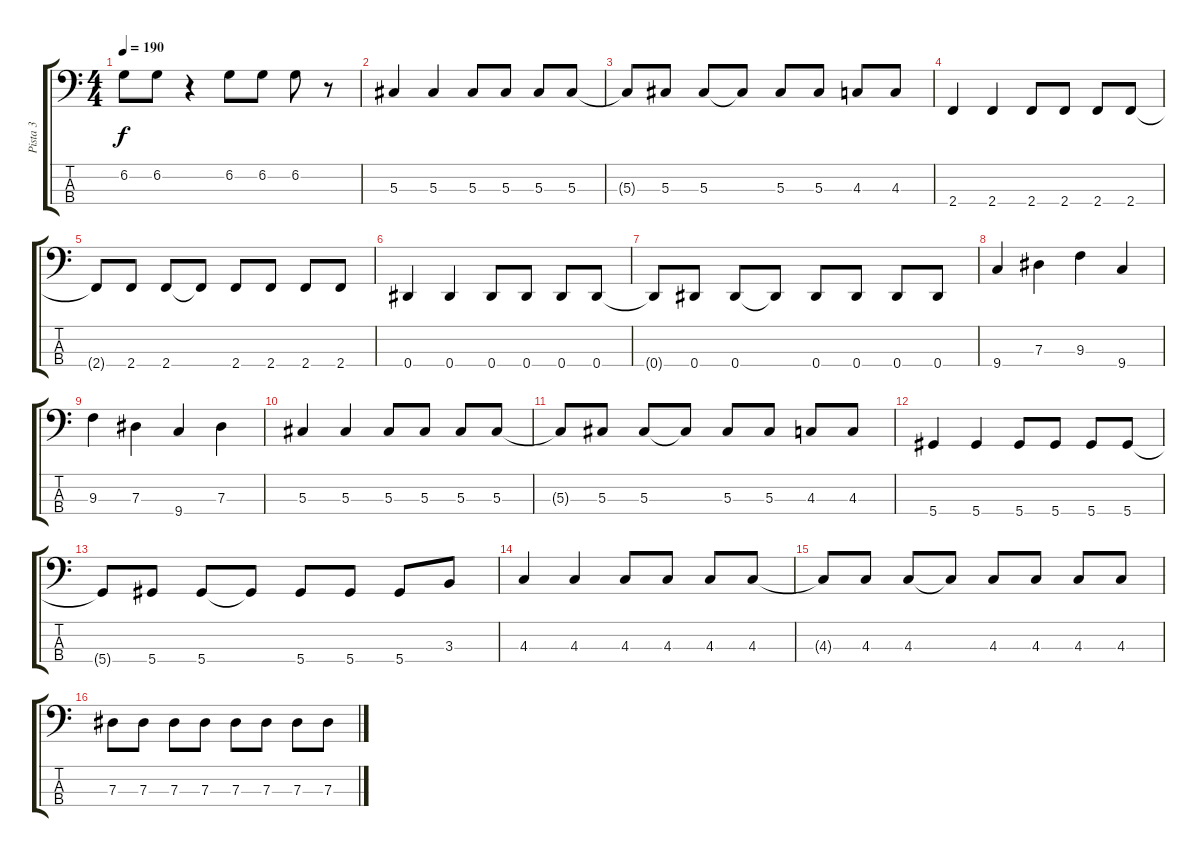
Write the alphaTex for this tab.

\track ("Pista 3" "Pista 3") {instrument electricbasspick}
\staff {score tabs}
\tuning (Gb2 Db2 Ab1 Eb1) {hide}
\ts (4 4)
\tempo 190
\clef f4
\ks c
6.2.8{dy f} 6.2.8 r.4 6.2.8 6.2.8 6.2.8 r.8 |
5.3.4 5.3.4 5.3.8 5.3.8 5.3.8 5.3.8 |
5.3{t}.8 5.3.8 5.3.8 5.3{t}.8 5.3.8 5.3.8 4.3.8 4.3.8 |
2.4.4 2.4.4 2.4.8 2.4.8 2.4.8 2.4.8 |
2.4{t}.8 2.4.8 2.4.8 2.4{t}.8 2.4.8 2.4.8 2.4.8 2.4.8 |
0.4.4 0.4.4 0.4.8 0.4.8 0.4.8 0.4.8 |
0.4{t}.8 0.4.8 0.4.8 0.4{t}.8 0.4.8 0.4.8 0.4.8 0.4.8 |
9.4.4 7.3.4 9.3.4 9.4.4 |
9.3.4 7.3.4 9.4.4 7.3.4 |
5.3.4 5.3.4 5.3.8 5.3.8 5.3.8 5.3.8 |
5.3{t}.8 5.3.8 5.3.8 5.3{t}.8 5.3.8 5.3.8 4.3.8 4.3.8 |
5.4.4 5.4.4 5.4.8 5.4.8 5.4.8 5.4.8 |
5.4{t}.8 5.4.8 5.4.8 5.4{t}.8 5.4.8 5.4.8 5.4.8 3.3.8 |
4.3.4 4.3.4 4.3.8 4.3.8 4.3.8 4.3.8 |
4.3{t}.8 4.3.8 4.3.8 4.3{t}.8 4.3.8 4.3.8 4.3.8 4.3.8 |
7.3.8 7.3.8 7.3.8 7.3.8 7.3.8 7.3.8 7.3.8 7.3.8
